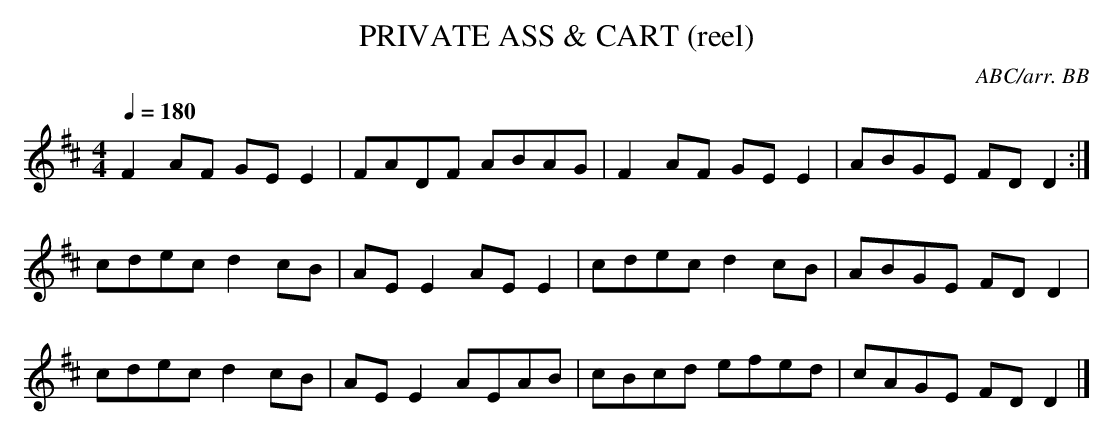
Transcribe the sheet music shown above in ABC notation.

X:1
T:PRIVATE ASS & CART (reel)
C:ABC/arr. BB
Q:1/4=180
M:4/4
L:1/8
K:D
F2AF GEE2|FADF ABAG|F2AF GEE2|ABGE FD D2 :|
cdec d2 cB|AE E2 AE E2|cdec d2 cB|ABGE FD D2|
cdec d2 cB|AE E2 AEAB|cBcd efed|cAGE FD D2|]
